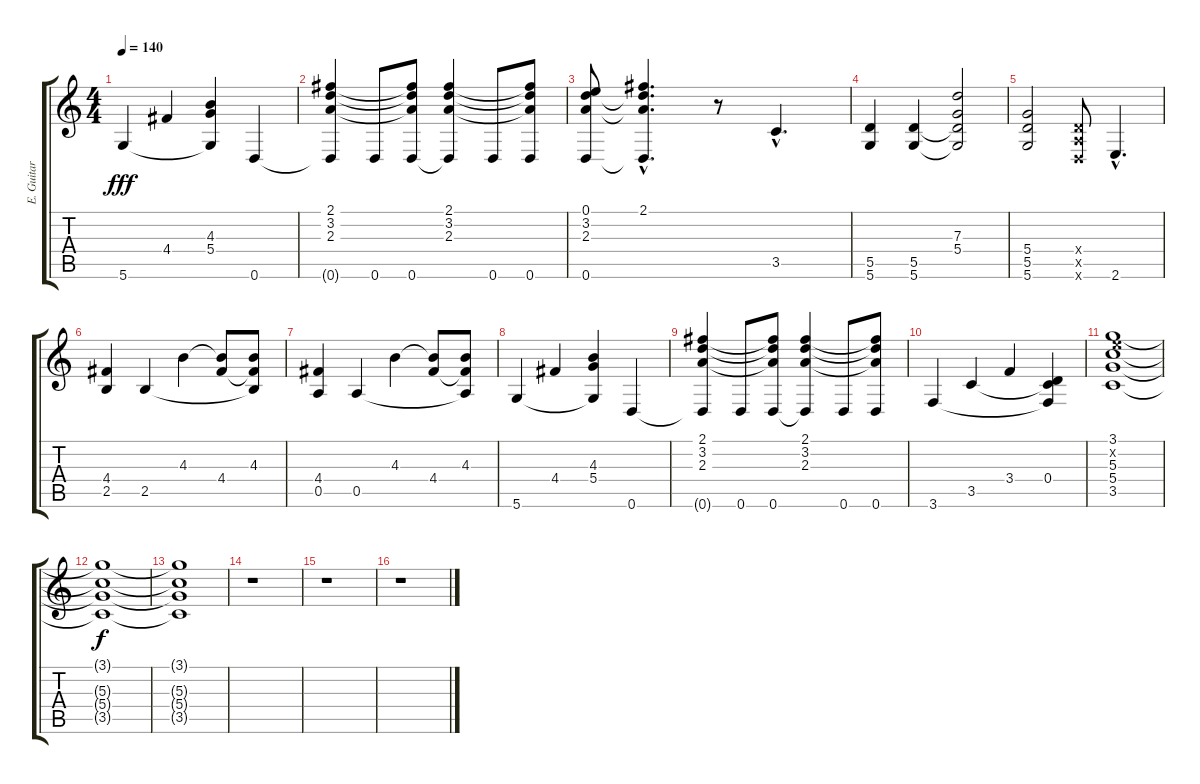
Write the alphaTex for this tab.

\track ("E. Guitar 3" "E. Guitar ") {instrument distortionguitar}
\staff {score tabs}
\tuning (E4 B3 G3 D3 A2 D2) {hide}
\ts (4 4)
\tempo 140
\clef g2
\ks c
5.6.4{dy fff} 4.4.4 (4.3 5.4 5.6{t}).4 0.6.4 |
(2.1 3.2 2.3 0.6{t}).4 0.6.8 (2.1{t} 3.2{t} 2.3{t} 0.6).8 (2.1 3.2 2.3 0.6{t}).4 0.6.8 (2.1{t} 3.2{t} 2.3{t} 0.6).8 |
(0.1 3.2 2.3 0.6).8 (2.1{hac} 3.2{hac t} 2.3{hac t} 0.6{hac t}).4{d} r.8 3.5{hac}.4{d} |
(5.5 5.6).4 (5.5 5.6).4 (7.3 5.4 5.5{t} 5.6{t}).2 |
(5.4 5.5 5.6).2 (0.4{x} 0.5{x} 0.6{x}).8 2.6{hac}.4{d} |
(4.4 2.5).4 2.5.4 4.3.4 (4.3{t} 4.4).8 (4.3 4.4{t} 2.5{t}).8 |
(4.4 0.5).4 0.5.4 4.3.4 (4.3{t} 4.4).8 (4.3 4.4{t} 0.5{t}).8 |
5.6.4 4.4.4 (4.3 5.4 5.6{t}).4 0.6.4 |
(2.1 3.2 2.3 0.6{t}).4 0.6.8 (2.1{t} 3.2{t} 2.3{t} 0.6).8 (2.1 3.2 2.3 0.6{t}).4 0.6.8 (2.1{t} 3.2{t} 2.3{t} 0.6).8 |
3.6.4 3.5.4 3.4.4 (0.4 3.5{t} 3.6{t}).4 |
(3.1 5.2{x} 5.3 5.4 3.5).1 |
(3.1{t} 5.3{t} 5.4{t} 3.5{t}).1{dy f} |
(3.1{t} 5.3{t} 5.4{t} 3.5{t}).1 |
r.1 |
r.1 |
r.1
